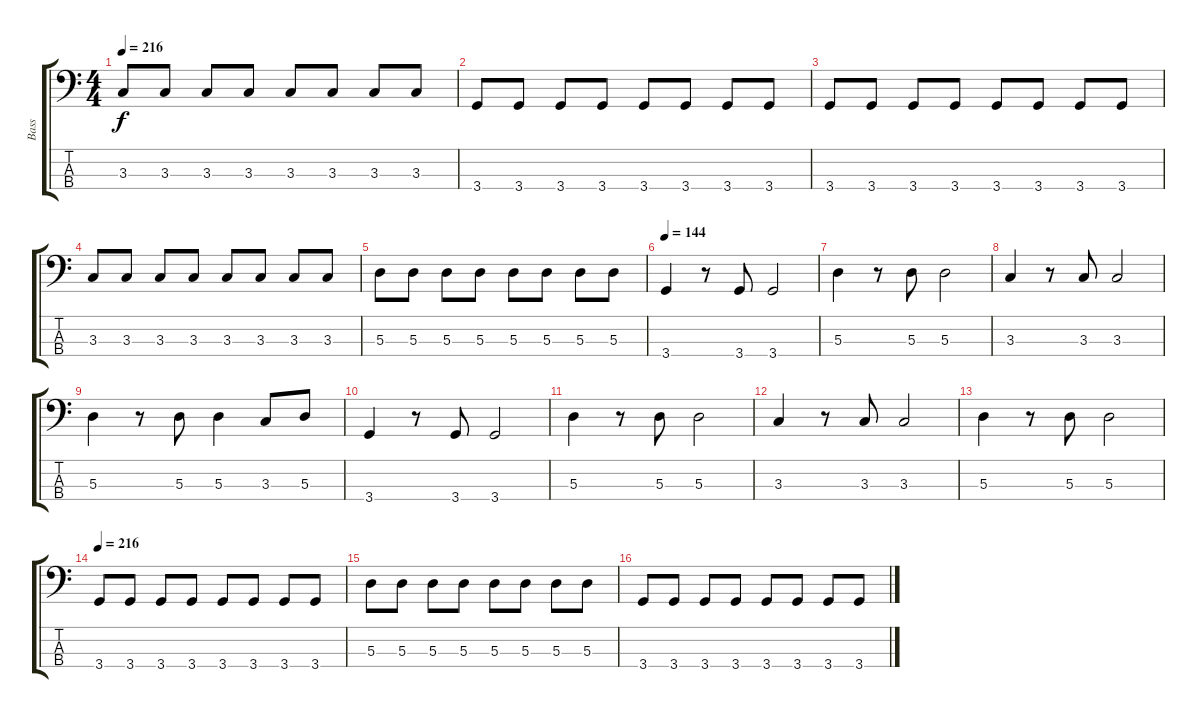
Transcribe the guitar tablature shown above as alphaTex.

\track ("Bass" "Bass") {instrument electricbassfinger}
\staff {score tabs}
\tuning (G2 D2 A1 E1) {hide}
\ts (4 4)
\tempo 216
\clef f4
\ks c
3.3.8{dy f} 3.3.8 3.3.8 3.3.8 3.3.8 3.3.8 3.3.8 3.3.8 |
3.4.8 3.4.8 3.4.8 3.4.8 3.4.8 3.4.8 3.4.8 3.4.8 |
3.4.8 3.4.8 3.4.8 3.4.8 3.4.8 3.4.8 3.4.8 3.4.8 |
3.3.8 3.3.8 3.3.8 3.3.8 3.3.8 3.3.8 3.3.8 3.3.8 |
5.3.8 5.3.8 5.3.8 5.3.8 5.3.8 5.3.8 5.3.8 5.3.8 |
\tempo 144
3.4.4 r.8 3.4.8 3.4.2 |
5.3.4 r.8 5.3.8 5.3.2 |
3.3.4 r.8 3.3.8 3.3.2 |
5.3.4 r.8 5.3.8 5.3.4 3.3.8 5.3.8 |
3.4.4 r.8 3.4.8 3.4.2 |
5.3.4 r.8 5.3.8 5.3.2 |
3.3.4 r.8 3.3.8 3.3.2 |
5.3.4 r.8 5.3.8 5.3.2 |
\tempo 216
3.4.8 3.4.8 3.4.8 3.4.8 3.4.8 3.4.8 3.4.8 3.4.8 |
5.3.8 5.3.8 5.3.8 5.3.8 5.3.8 5.3.8 5.3.8 5.3.8 |
3.4.8 3.4.8 3.4.8 3.4.8 3.4.8 3.4.8 3.4.8 3.4.8
